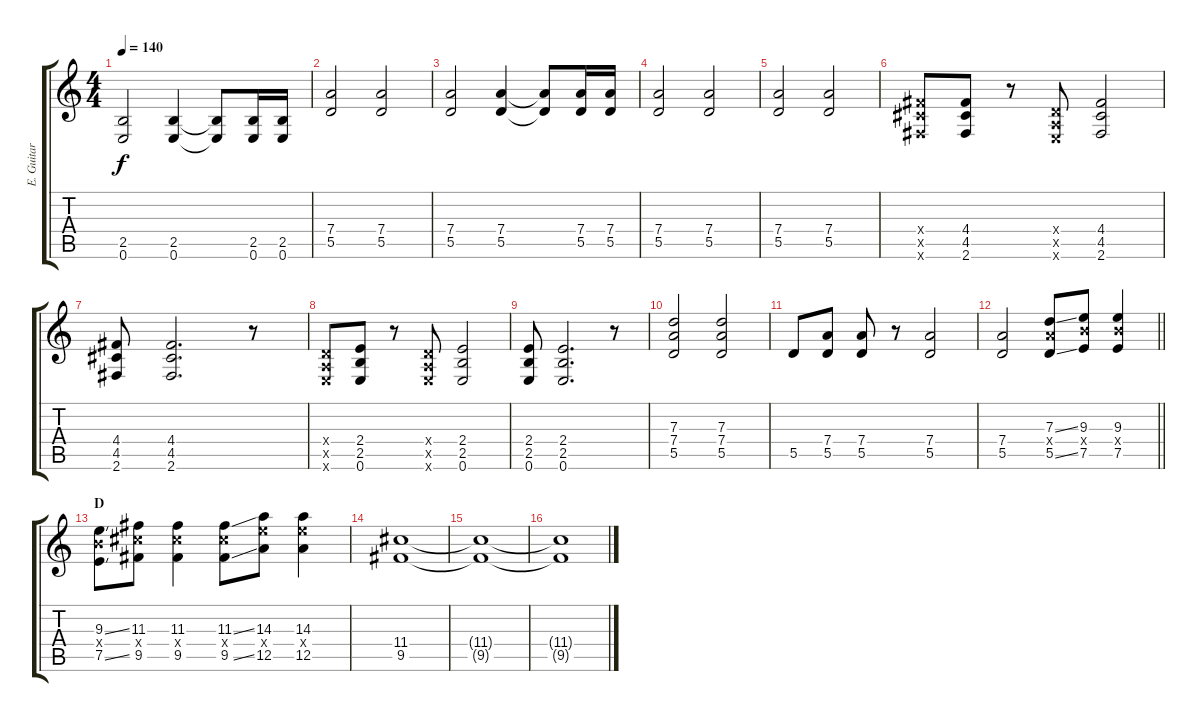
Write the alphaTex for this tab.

\track ("E. Guitar II" "E. Guitar ") {instrument distortionguitar}
\staff {score tabs}
\tuning (E4 B3 G3 D3 A2 E2) {hide}
\ts (4 4)
\tempo 140
\clef g2
\ks c
(2.5 0.6).2{dy f} (2.5 0.6).4 (2.5{t} 0.6{t}).8 (2.5 0.6).16 (2.5 0.6).16 |
(7.4 5.5).2 (7.4 5.5).2 |
(7.4 5.5).2 (7.4 5.5).4 (7.4{t} 5.5{t}).8 (7.4 5.5).16 (7.4 5.5).16 |
(7.4 5.5).2 (7.4 5.5).2 |
(7.4 5.5).2 (7.4 5.5).2 |
(4.4{x} 4.5{x} 2.6{x}).8 (4.4 4.5 2.6).8 r.8 (0.4{x} 0.5{x} 0.6{x}).8 (4.4 4.5 2.6).2 |
(4.4 4.5 2.6).8 (4.4 4.5 2.6).2{d} r.8 |
(0.4{x} 0.5{x} 0.6{x}).8 (2.4 2.5 0.6).8 r.8 (0.4{x} 0.5{x} 0.6{x}).8 (2.4 2.5 0.6).2 |
(2.4 2.5 0.6).8 (2.4 2.5 0.6).2{d} r.8 |
(7.3 7.4 5.5).2 (7.3 7.4 5.5).2 |
5.5.8 (7.4 5.5).8 (7.4 5.5).8 r.8 (7.4 5.5).2 |
\barLineRight lightlight
(7.4 5.5).2 (7.3{ss} 7.4{x} 5.5{ss}).8 (9.3 9.4{x} 7.5).8 (9.3 9.4{x} 7.5).4 |
\section ("" "D")
(9.3{ss} 9.4{x} 7.5{ss}).8 (11.3 11.4{x} 9.5).8 (11.3 11.4{x} 9.5).4 (11.3{ss} 11.4{x} 9.5{ss}).8 (14.3 14.4{x} 12.5).8 (14.3 14.4{x} 12.5).4 |
(11.4 9.5).1{volume 0} |
(11.4{t} 9.5{t}).1 |
(11.4{t} 9.5{t}).1
